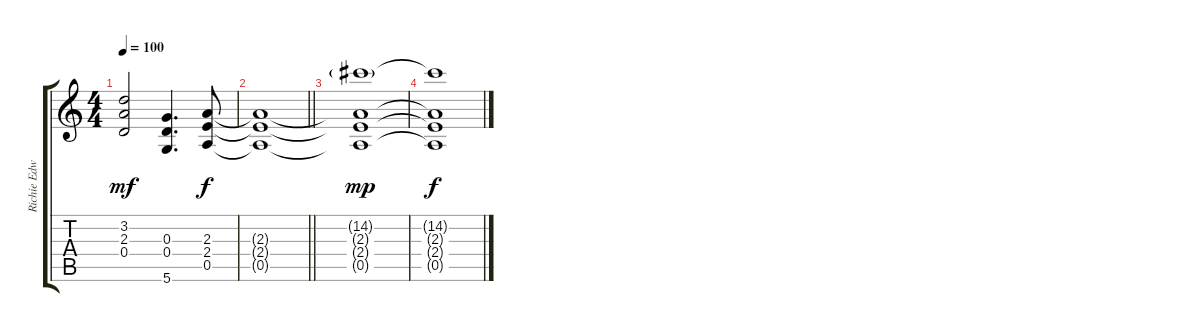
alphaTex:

\track ("Richie Edwards: Rhythm Guitar" "Richie Edw") {instrument distortionguitar}
\staff {score tabs}
\tuning (E4 B3 G3 D3 A2 D2) {hide}
\ts (4 4)
\tempo 100
\clef g2
\ks c
(3.2 2.3 0.4).2{dy mf} (0.3 0.4 5.6).4{d} (2.3 2.4 0.5).8{dy f} |
\barLineRight lightlight
(2.3{t} 2.4{t} 0.5{t}).1 |
(14.2{g} 2.3{t} 2.4{t} 0.5{t}).1{dy mp} |
(14.2{t} 2.3{t} 2.4{t} 0.5{t}).1{dy f}
